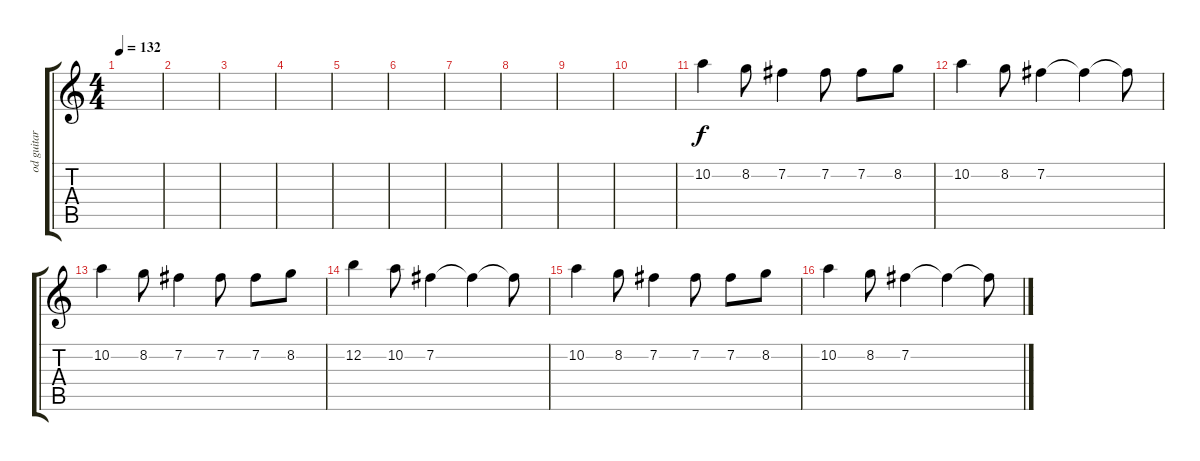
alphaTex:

\track ("od guitar" "od guitar") {instrument overdrivenguitar}
\staff {score tabs}
\tuning (E4 B3 G3 D3 A2 E2) {hide}
\ts (4 4)
\tempo 132
\clef g2
\ks c
|
|
|
|
|
|
|
|
|
|
10.2.4 8.2.8 7.2.4 7.2.8 7.2.8 8.2.8 |
10.2.4 8.2.8 7.2.4 7.2{t}.4 7.2{t}.8 |
10.2.4 8.2.8 7.2.4 7.2.8 7.2.8 8.2.8 |
12.2.4 10.2.8 7.2.4 7.2{t}.4 7.2{t}.8 |
10.2.4 8.2.8 7.2.4 7.2.8 7.2.8 8.2.8 |
10.2.4 8.2.8 7.2.4 7.2{t}.4 7.2{t}.8
